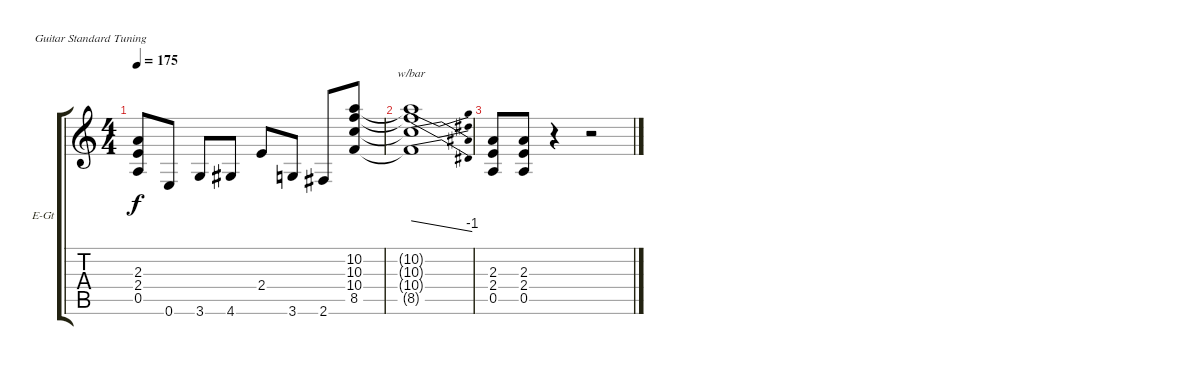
\defaultSystemsLayout 4
\bracketExtendMode groupsimilarinstruments
\firstSystemTrackNameOrientation horizontal
\otherSystemsTrackNameOrientation horizontal
\track ("Guitar" "E-Gt") {instrument distortionguitar}
\staff {score tabs}
\tuning (E4 B3 G3 D3 A2 E2)
\ts (4 4)
\tempo 175
\clef g2
\scale
1.03909
\ks c
(0.5{t} 2.4{t} 2.3{t}).8{dy f} 0.6.8 3.6.8 4.6.8 2.4.8 3.6.8 2.6.8 (8.5 10.4 10.3 10.2).8 |
\scale
0.960908 (8.5{t} 10.4{t} 10.3{t} 10.2{t}).1{tbe (dive default 0 0 45 -4)} |
\scale
1.03909 (0.5 2.4 2.3).8 (0.5 2.4 2.3).8 r.4 r.2
